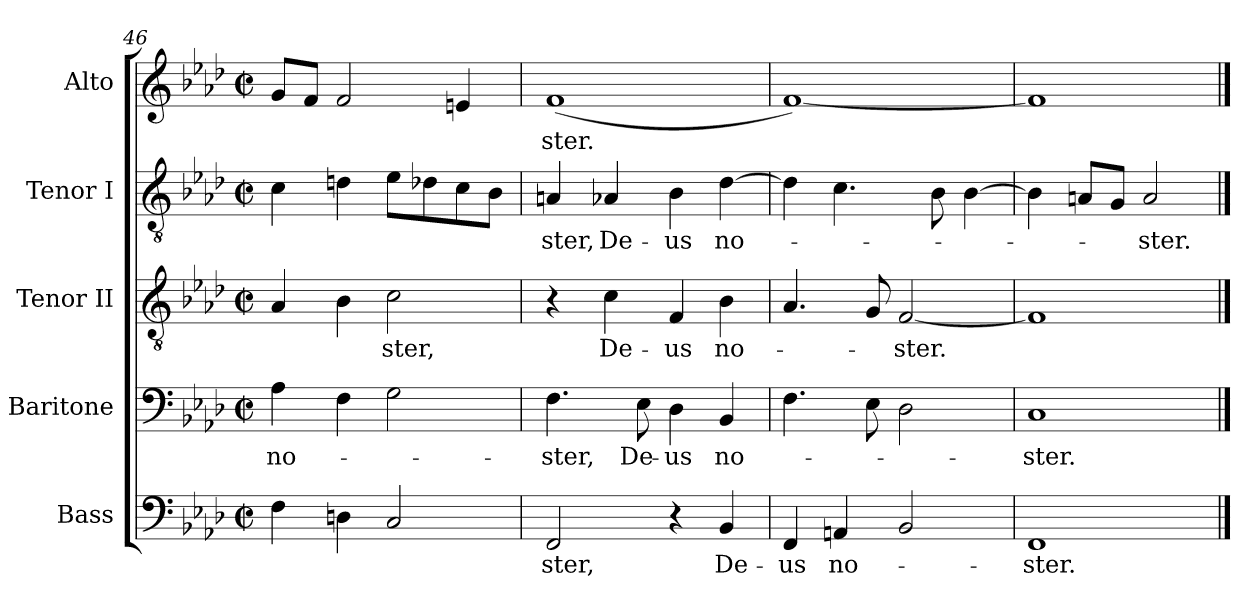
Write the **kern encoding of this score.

**kern	**text	**kern	**text	**kern	**text	**kern	**text	**kern	**text
*part5	*part5	*part4	*part4	*part3	*part3	*part2	*part2	*part1	*part1
*staff5	*staff5	*staff4	*staff4	*staff3	*staff3	*staff2	*staff2	*staff1	*staff1
*I"Bass	*	*I"Baritone	*	*I"Tenor II	*	*I"Tenor I	*	*I"Alto	*
*	*	*I'B. I	*	*I'T. II	*	*I'T. I	*	*I'Alto	*
!!LO:LB:g=z
*clefF4	*	*clefF4	*	*clefGv2	*	*clefGv2	*	*clefG2	*
*	*	*ITrd7c12	*	*	*	*	*	*	*
*k[b-e-a-d-]	*	*k[b-e-a-d-]	*	*k[b-e-a-d-]	*	*k[b-e-a-d-]	*	*k[b-e-a-d-]	*
*A-:	*	*A-:	*	*A-:	*	*A-:	*	*A-:	*
*M2/2	*	*M2/2	*	*M2/2	*	*M2/2	*	*M2/2	*
*met(c|)	*	*met(c|)	*	*met(c|)	*	*met(c|)	*	*met(c|)	*
=46	=46	=46	=46	=46	=46	=46	=46	=46	=46
!	!	!	!LO:LY:b:color=#000000	!	!	!	!	!	!
4Fi\	.	4AA-i\	no-	4A-i/	.	4ci\	.	8gi/L	.
.	.	.	.	.	.	.	.	8fi/J	.
4Dni\	.	4FFi\	.	4B-i\	.	4dni\	.	2fi/	.
!	!	!	!	!	!LO:LY:b:color=#000000	!	!	!	!
2Ci/	.	2GGi\	.	2ci\	-ster,	8e-i\L	.	.	.
.	.	.	.	.	.	8d-Xi\	.	.	.
.	.	.	.	.	.	8ci\	.	4eni/	.
.	.	.	.	.	.	8B-i\J	.	.	.
=47	=47	=47	=47	=47	=47	=47	=47	=47	=47
!	!LO:LY:b:color=#000000	!	!	!	!	!	!	!	!
!	!	!	!LO:LY:b:color=#000000	!	!	!	!	!	!
!	!	!	!	!	!	!	!LO:LY:b:color=#000000	!	!
!	!	!	!	!	!	!	!	!	!LO:LY:b:color=#000000
2FFi/	-ster,	4.FFi\	-ster,	4r	.	4Ani/	-ster,	(1fi	-ster.
!	!	!	!	!	!LO:LY:b:color=#000000	!	!	!	!
!	!	!	!	!	!	!	!LO:LY:b:color=#000000	!	!
.	.	.	.	4ci\	De-	4A-Xi/	De-	.	.
!	!	!	!LO:LY:b:color=#000000	!	!	!	!	!	!
.	.	8EE-i\	De-	.	.	.	.	.	.
!	!	!	!LO:LY:b:color=#000000	!	!	!	!	!	!
!	!	!	!	!	!LO:LY:b:color=#000000	!	!	!	!
!	!	!	!	!	!	!	!LO:LY:b:color=#000000	!	!
4r	.	4DD-i\	-us	4Fi/	-us	4B-i\	-us	.	.
!	!LO:LY:b:color=#000000	!	!	!	!	!	!	!	!
!	!	!	!LO:LY:b:color=#000000	!	!	!	!	!	!
!	!	!	!	!	!LO:LY:b:color=#000000	!	!	!	!
!	!	!	!	!	!	!	!LO:LY:b:color=#000000	!	!
4BB-i/	De-	4BBB-i/	no-	4B-i\	no-	[>4d-i\	no-	.	.
=48	=48	=48	=48	=48	=48	=48	=48	=48	=48
!	!LO:LY:b:color=#000000	!	!	!	!	!	!	!	!
4FFi/	-us	4.FFi\	.	4.A-i/	.	4d-i\]	.	[<1fi)	.
!	!LO:LY:b:color=#000000	!	!	!	!	!	!	!	!
4AAni/	no-	.	.	.	.	4.ci\	.	.	.
.	.	8EE-i\	.	8Gi/	.	.	.	.	.
!	!	!	!	!	!LO:LY:b:color=#000000	!	!	!	!
2BB-i/	.	2DD-i\	.	[<2Fi/	-ster.	.	.	.	.
.	.	.	.	.	.	8B-i\	.	.	.
.	.	.	.	.	.	[>4B-i\	.	.	.
=49	=49	=49	=49	=49	=49	=49	=49	=49	=49
!	!LO:LY:b:color=#000000	!	!	!	!	!	!	!	!
!	!	!	!LO:LY:b:color=#000000	!	!	!	!	!	!
1FFi	-ster.	1CCi	-ster.	1Fi]	.	4B-i\]	.	1fi]	.
.	.	.	.	.	.	8Ani/L	.	.	.
.	.	.	.	.	.	8Gi/J	.	.	.
!	!	!	!	!	!	!	!LO:LY:b:color=#000000	!	!
.	.	.	.	.	.	2Ai/	-ster.	.	.
==	==	==	==	==	==	==	==	==	==
*-	*-	*-	*-	*-	*-	*-	*-	*-	*-
